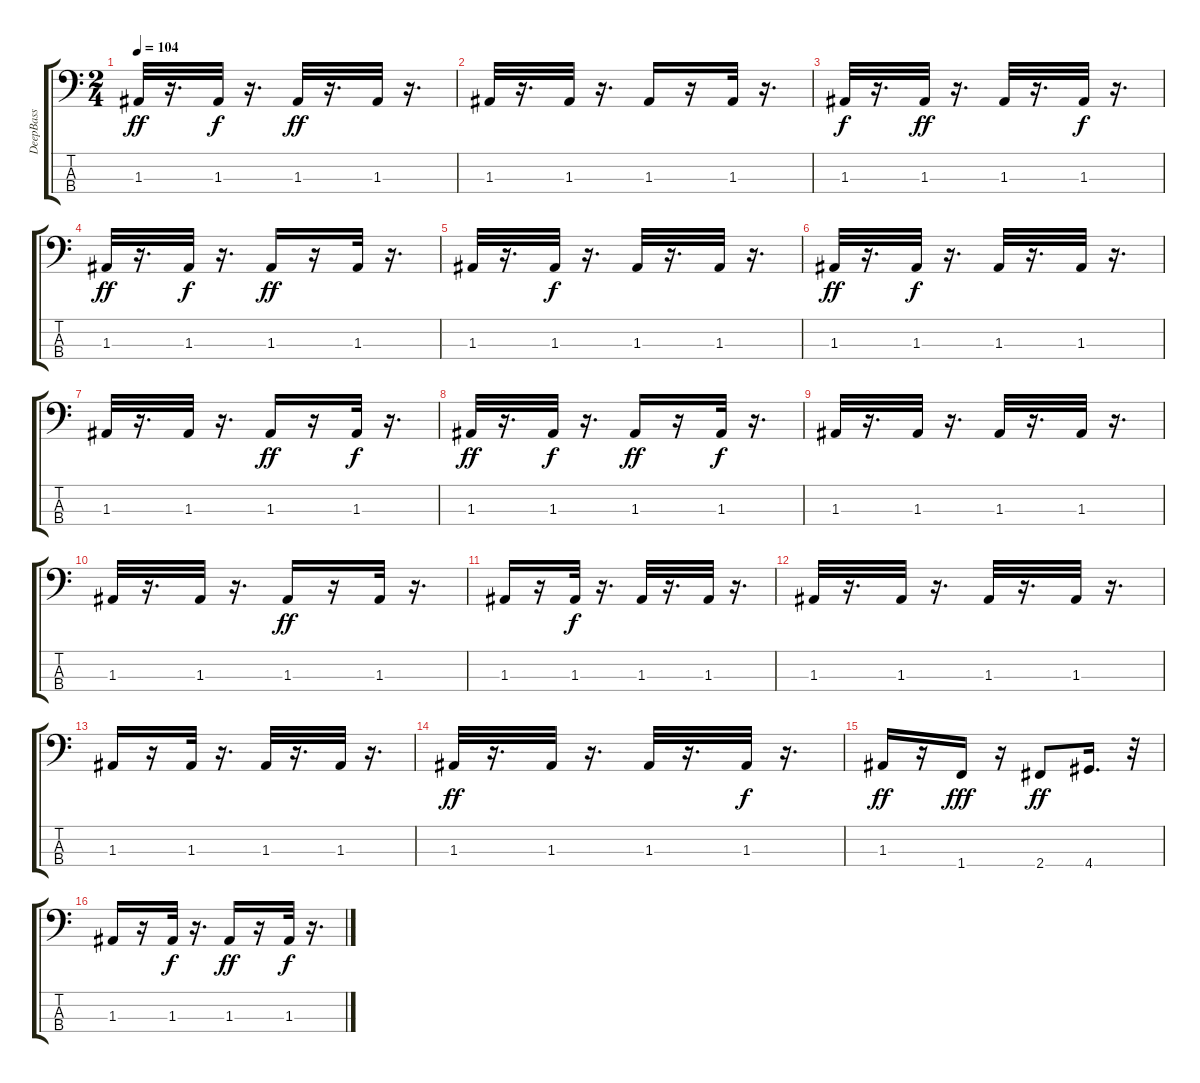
\track ("DeepBass" "DeepBass") {instrument electricbassfinger}
\staff {score tabs}
\tuning (G2 D2 A1 E1) {hide}
\ts (2 4)
\tempo 104
\clef f4
\ks c
1.3.32{dy ff} r.16{d} 1.3.32{dy f} r.16{d} 1.3.32{dy ff} r.16{d} 1.3.32 r.16{d} |
1.3.32 r.16{d} 1.3.32 r.16{d} 1.3.16 r.16 1.3.32 r.16{d} |
1.3.32{dy f} r.16{d} 1.3.32{dy ff} r.16{d} 1.3.32 r.16{d} 1.3.32{dy f} r.16{d} |
1.3.32{dy ff} r.16{d} 1.3.32{dy f} r.16{d} 1.3.16{dy ff} r.16 1.3.32 r.16{d} |
1.3.32 r.16{d} 1.3.32{dy f} r.16{d} 1.3.32 r.16{d} 1.3.32 r.16{d} |
1.3.32{dy ff} r.16{d} 1.3.32{dy f} r.16{d} 1.3.32 r.16{d} 1.3.32 r.16{d} |
1.3.32 r.16{d} 1.3.32 r.16{d} 1.3.16{dy ff} r.16 1.3.32{dy f} r.16{d} |
1.3.32{dy ff} r.16{d} 1.3.32{dy f} r.16{d} 1.3.16{dy ff} r.16 1.3.32{dy f} r.16{d} |
1.3.32 r.16{d} 1.3.32 r.16{d} 1.3.32 r.16{d} 1.3.32 r.16{d} |
1.3.32 r.16{d} 1.3.32 r.16{d} 1.3.16{dy ff} r.16 1.3.32 r.16{d} |
1.3.16 r.16 1.3.32{dy f} r.16{d} 1.3.32 r.16{d} 1.3.32 r.16{d} |
1.3.32 r.16{d} 1.3.32 r.16{d} 1.3.32 r.16{d} 1.3.32 r.16{d} |
1.3.16 r.16 1.3.32 r.16{d} 1.3.32 r.16{d} 1.3.32 r.16{d} |
1.3.32{dy ff} r.16{d} 1.3.32 r.16{d} 1.3.32 r.16{d} 1.3.32{dy f} r.16{d} |
1.3.16{dy ff} r.16 1.4.16{dy fff} r.16 2.4.8{dy ff} 4.4.16{d} r.32 |
1.3.16 r.16 1.3.32{dy f} r.16{d} 1.3.16{dy ff} r.16 1.3.32{dy f} r.16{d}
